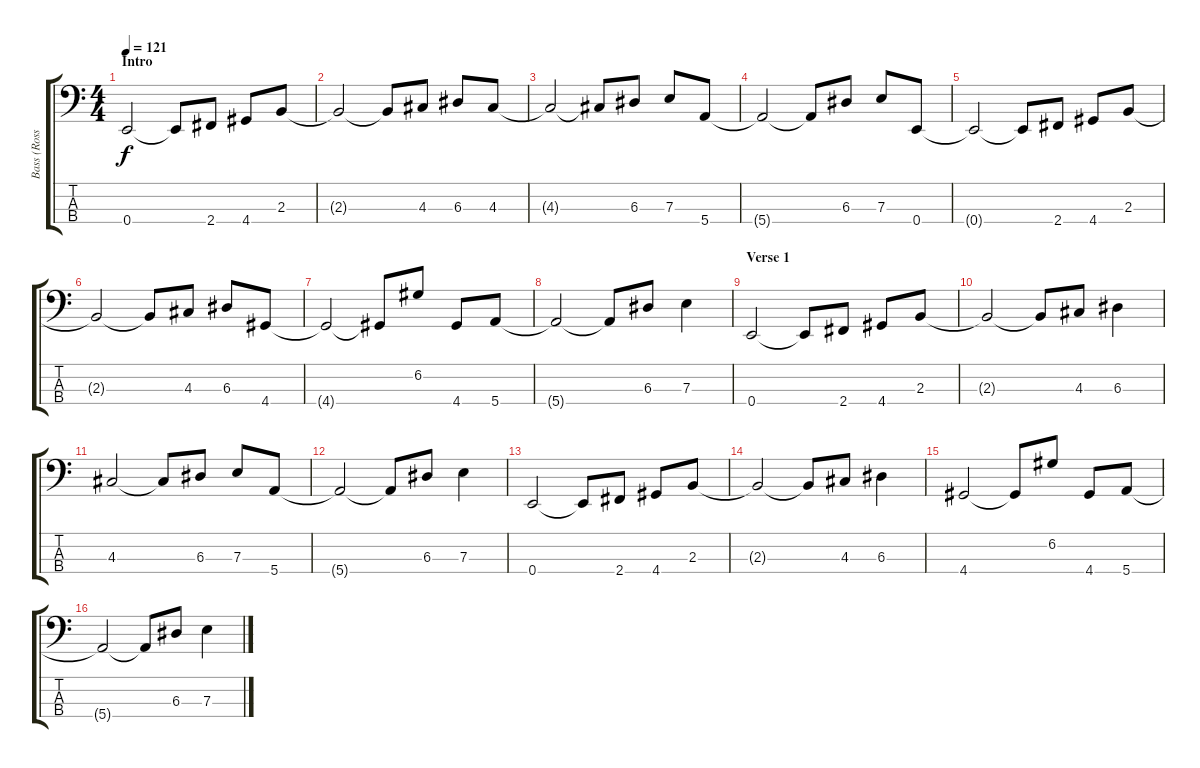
\track ("Bass (Ross Valory)" "Bass (Ross") {instrument electricbasspick}
\staff {score tabs}
\tuning (G2 D2 A1 E1) {hide}
\ts (4 4)
\section ("" "Intro")
\tempo 121
\clef f4
\ks c
0.4.2{dy f instrument electricbasspick} 0.4{t}.8 2.4.8 4.4.8 2.3.8 |
2.3{t}.2 2.3{t}.8 4.3.8 6.3.8 4.3.8 |
4.3{t}.2 4.3{t}.8 6.3.8 7.3.8 5.4.8 |
5.4{t}.2 5.4{t}.8 6.3.8 7.3.8 0.4.8 |
0.4{t}.2 0.4{t}.8 2.4.8 4.4.8 2.3.8 |
2.3{t}.2 2.3{t}.8 4.3.8 6.3.8 4.4.8 |
4.4{t}.2 4.4{t}.8 6.2.8 4.4.8 5.4.8 |
5.4{t}.2 5.4{t}.8 6.3.8 7.3.4 |
\section ("" "Verse 1")
0.4.2 0.4{t}.8 2.4.8 4.4.8 2.3.8 |
2.3{t}.2 2.3{t}.8 4.3.8 6.3.4 |
4.3.2 4.3{t}.8 6.3.8 7.3.8 5.4.8 |
5.4{t}.2 5.4{t}.8 6.3.8 7.3.4 |
0.4.2 0.4{t}.8 2.4.8 4.4.8 2.3.8 |
2.3{t}.2 2.3{t}.8 4.3.8 6.3.4 |
4.4.2 4.4{t}.8 6.2.8 4.4.8 5.4.8 |
5.4{t}.2 5.4{t}.8 6.3.8 7.3.4
